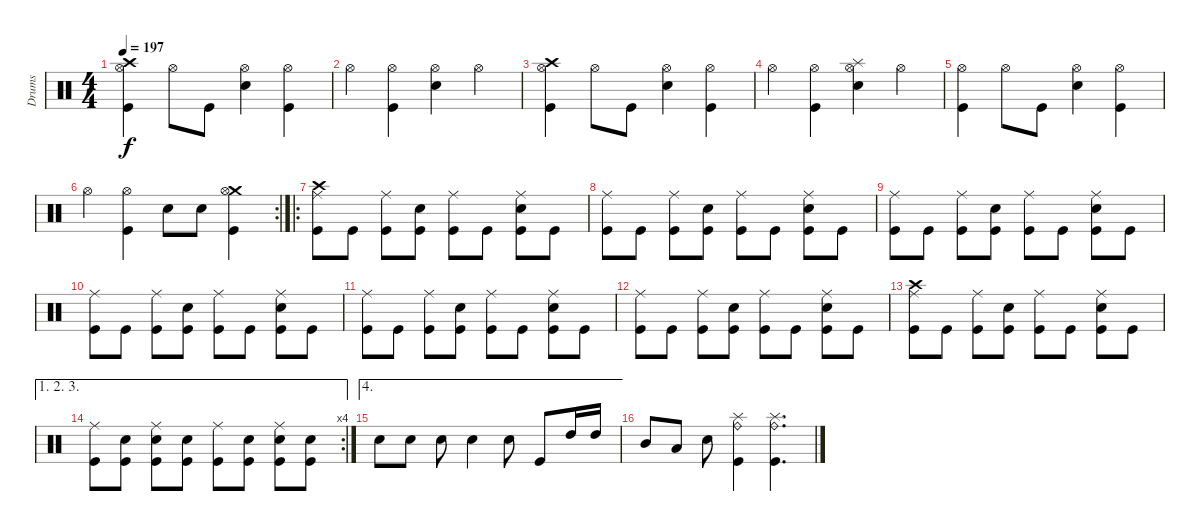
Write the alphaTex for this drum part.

\track ("Drums" "Drums") {instrument percussion}
\staff {score}
\articulation defaults
\ts (4 4)
\tempo 197
\clef neutral
\ks c
("Crash high (hit)" "Hi-Hat (open)" "Kick (hit)").4{dy f} "Hi-Hat (open)".8 "Kick (hit)".8 ("Hi-Hat (open)" "Electric Snare (hit)").4 ("Hi-Hat (open)" "Kick (hit)").4 |
"Hi-Hat (open)".4 ("Hi-Hat (open)" "Kick (hit)").4 ("Hi-Hat (open)" "Electric Snare (hit)").4 "Hi-Hat (open)".4 |
("Crash high (hit)" "Hi-Hat (open)" "Kick (hit)").4 "Hi-Hat (open)".8 "Kick (hit)".8 ("Hi-Hat (open)" "Electric Snare (hit)").4 ("Hi-Hat (open)" "Kick (hit)").4 |
"Hi-Hat (open)".4 ("Hi-Hat (open)" "Kick (hit)").4 ("Splash (hit)" "Hi-Hat (open)" "Electric Snare (hit)").4 "Hi-Hat (open)".4 |
("Hi-Hat (open)" "Kick (hit)").4 "Hi-Hat (open)".8 "Kick (hit)".8 ("Hi-Hat (open)" "Electric Snare (hit)").4 ("Hi-Hat (open)" "Kick (hit)").4 |
\rc 2 "Hi-Hat (open)".4
("Hi-Hat (open)" "Kick (hit)").4 "Electric Snare (hit)".8 "Electric Snare (hit)".8 ("Crash medium (hit)" "Hi-Hat (open)" "Kick (hit)").4 |
\ro
("Crash high (hit)" "Ride (middle)" "Kick (hit)").8 "Kick (hit)".8 ("Ride (middle)" "Kick (hit)").8 ("Electric Snare (hit)" "Kick (hit)").8 ("Ride (middle)" "Kick (hit)").8 "Kick (hit)".8 ("Ride (middle)" "Electric Snare (hit)" "Kick (hit)").8 "Kick (hit)".8 |
("Ride (middle)" "Kick (hit)").8 "Kick (hit)".8 ("Ride (middle)" "Kick (hit)").8 ("Electric Snare (hit)" "Kick (hit)").8 ("Ride (middle)" "Kick (hit)").8 "Kick (hit)".8 ("Ride (middle)" "Electric Snare (hit)" "Kick (hit)").8 "Kick (hit)".8 |
("Ride (middle)" "Kick (hit)").8 "Kick (hit)".8 ("Ride (middle)" "Kick (hit)").8 ("Electric Snare (hit)" "Kick (hit)").8 ("Ride (middle)" "Kick (hit)").8 "Kick (hit)".8 ("Ride (middle)" "Electric Snare (hit)" "Kick (hit)").8 "Kick (hit)".8 |
("Ride (middle)" "Kick (hit)").8 "Kick (hit)".8 ("Ride (middle)" "Kick (hit)").8 ("Electric Snare (hit)" "Kick (hit)").8 ("Ride (middle)" "Kick (hit)").8 "Kick (hit)".8 ("Ride (middle)" "Electric Snare (hit)" "Kick (hit)").8 "Kick (hit)".8 |
("Ride (middle)" "Kick (hit)").8 "Kick (hit)".8 ("Ride (middle)" "Kick (hit)").8 ("Electric Snare (hit)" "Kick (hit)").8 ("Ride (middle)" "Kick (hit)").8 "Kick (hit)".8 ("Ride (middle)" "Electric Snare (hit)" "Kick (hit)").8 "Kick (hit)".8 |
("Ride (middle)" "Kick (hit)").8 "Kick (hit)".8 ("Ride (middle)" "Kick (hit)").8 ("Electric Snare (hit)" "Kick (hit)").8 ("Ride (middle)" "Kick (hit)").8 "Kick (hit)".8 ("Ride (middle)" "Electric Snare (hit)" "Kick (hit)").8 "Kick (hit)".8 |
("Crash high (hit)" "Ride (middle)" "Kick (hit)").8 "Kick (hit)".8 ("Ride (middle)" "Kick (hit)").8 ("Electric Snare (hit)" "Kick (hit)").8 ("Ride (middle)" "Kick (hit)").8 "Kick (hit)".8 ("Ride (middle)" "Electric Snare (hit)" "Kick (hit)").8 "Kick (hit)".8 |
\ae (1 2 3)
\rc 4
("Ride (middle)" "Kick (hit)").8 ("Electric Snare (hit)" "Kick (hit)").8 ("Ride (middle)" "Electric Snare (hit)" "Kick (hit)").8 ("Electric Snare (hit)" "Kick (hit)").8 ("Ride (middle)" "Kick (hit)").8 ("Electric Snare (hit)" "Kick (hit)").8 ("Ride (middle)" "Electric Snare (hit)" "Kick (hit)").8 ("Electric Snare (hit)" "Kick (hit)").8 |
\ae 4 "Electric Snare (hit)".8 "Electric Snare (hit)".8 "Electric Snare (hit)".8 "Electric Snare (hit)".4 "Electric Snare (hit)".8 "Kick (hit)".8 "High Tom (hit)".16 "High Tom (hit)".16
|
"Mid Tom (hit)".8 "Low Tom (hit)".8 "Electric Snare (hit)".8 ("Ride (bell)" "Splash (hit)" "Kick (hit)").4 ("Ride (bell)" "Splash (hit)" "Kick (hit)").4{d}
